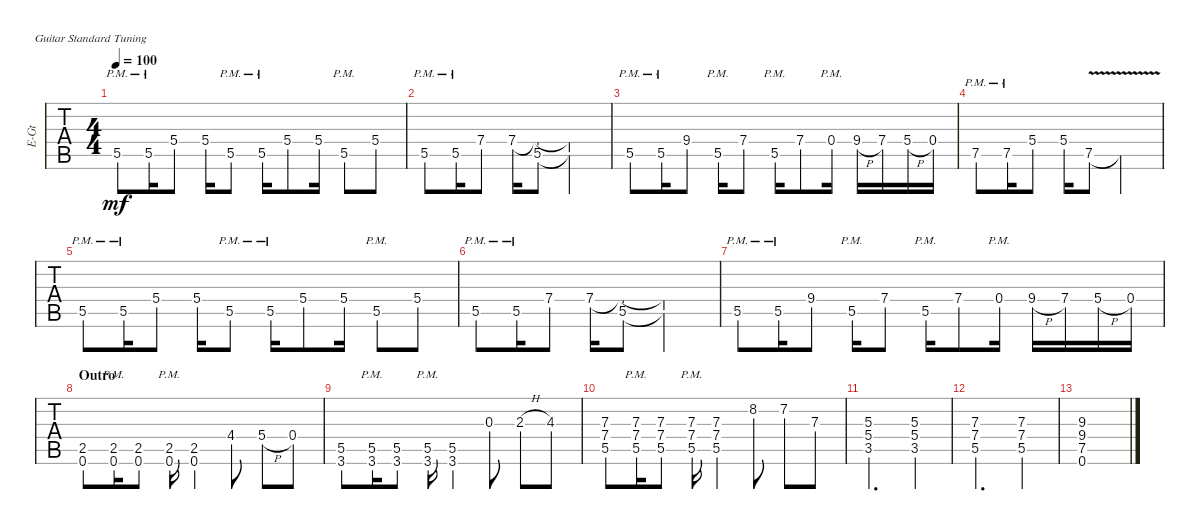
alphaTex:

\defaultSystemsLayout 4
\bracketExtendMode groupsimilarinstruments
\otherSystemsTrackNameOrientation horizontal
\track ("Matthew" "E-Gt") {instrument distortionguitar}
\staff {tabs}
\tuning (E4 B3 G3 D3 A2 E2)
\ts (4 4)
\tempo 100
\clef g2
\ks c
5.5{pm}.8{dy mf} 5.5{pm}.16 5.4.8 5.4.16 5.5{pm}.8 5.5{pm}.16 5.4.8 5.4.16 5.5{pm}.8 5.4.8 |
5.5{pm}.8 5.5{pm}.16 7.4.8 7.4.16 (5.5 7.4{t}).8 (5.5{t} 7.4{t}).2 |
5.5{pm}.8 5.5{pm}.16 9.4.8 5.5{pm}.16 7.4.8 5.5{pm}.16 7.4.8 0.4{pm}.16 9.4{h}.16 7.4.16 5.4{h}.16 0.4.16 |
7.5{pm}.8 7.5{pm}.16 5.4.8 5.4.16 7.5{v}.8 7.5{v t}.2 |
5.5{pm}.8 5.5{pm}.16 5.4.8 5.4.16 5.5{pm}.8 5.5{pm}.16 5.4.8 5.4.16 5.5{pm}.8 5.4.8 |
5.5{pm}.8 5.5{pm}.16 7.4.8 7.4.16 (5.5 7.4{t}).8 (5.5{t} 7.4{t}).2 |
5.5{pm}.8 5.5{pm}.16 9.4.8 5.5{pm}.16 7.4.8 5.5{pm}.16 7.4.8 0.4{pm}.16 9.4{h}.16 7.4.16 5.4{h}.16 0.4.16 |
\section ("" "Outro")
(0.6 2.5).8 (0.6{pm} 2.5{pm}).16 (0.6 2.5).8 (0.6{pm} 2.5{pm}).16 (0.6 2.5).4 4.4{acc #}.8 5.4{h}.8 0.4.8 |
(3.6 5.5).8 (3.6{pm} 5.5{pm}).16 (3.6 5.5).8 (3.6{pm} 5.5{pm}).16 (3.6 5.5).4 0.3.8 2.3{h}.8 4.3.8 |
(5.5 7.4 7.3).8 (5.5{pm} 7.4{pm} 7.3{pm}).16 (5.5 7.4 7.3).8 (5.5{pm} 7.4{pm} 7.3{pm}).16 (5.5 7.4 7.3).4 8.2.8 7.2{acc #}.8 7.3.8 |
(3.5 5.4 5.3).2{d} (3.5 5.4 5.3).4 |
(5.5 7.4 7.3).2{d} (5.5 7.4 7.3).4 |
(7.5 9.4 9.3 0.6).1
